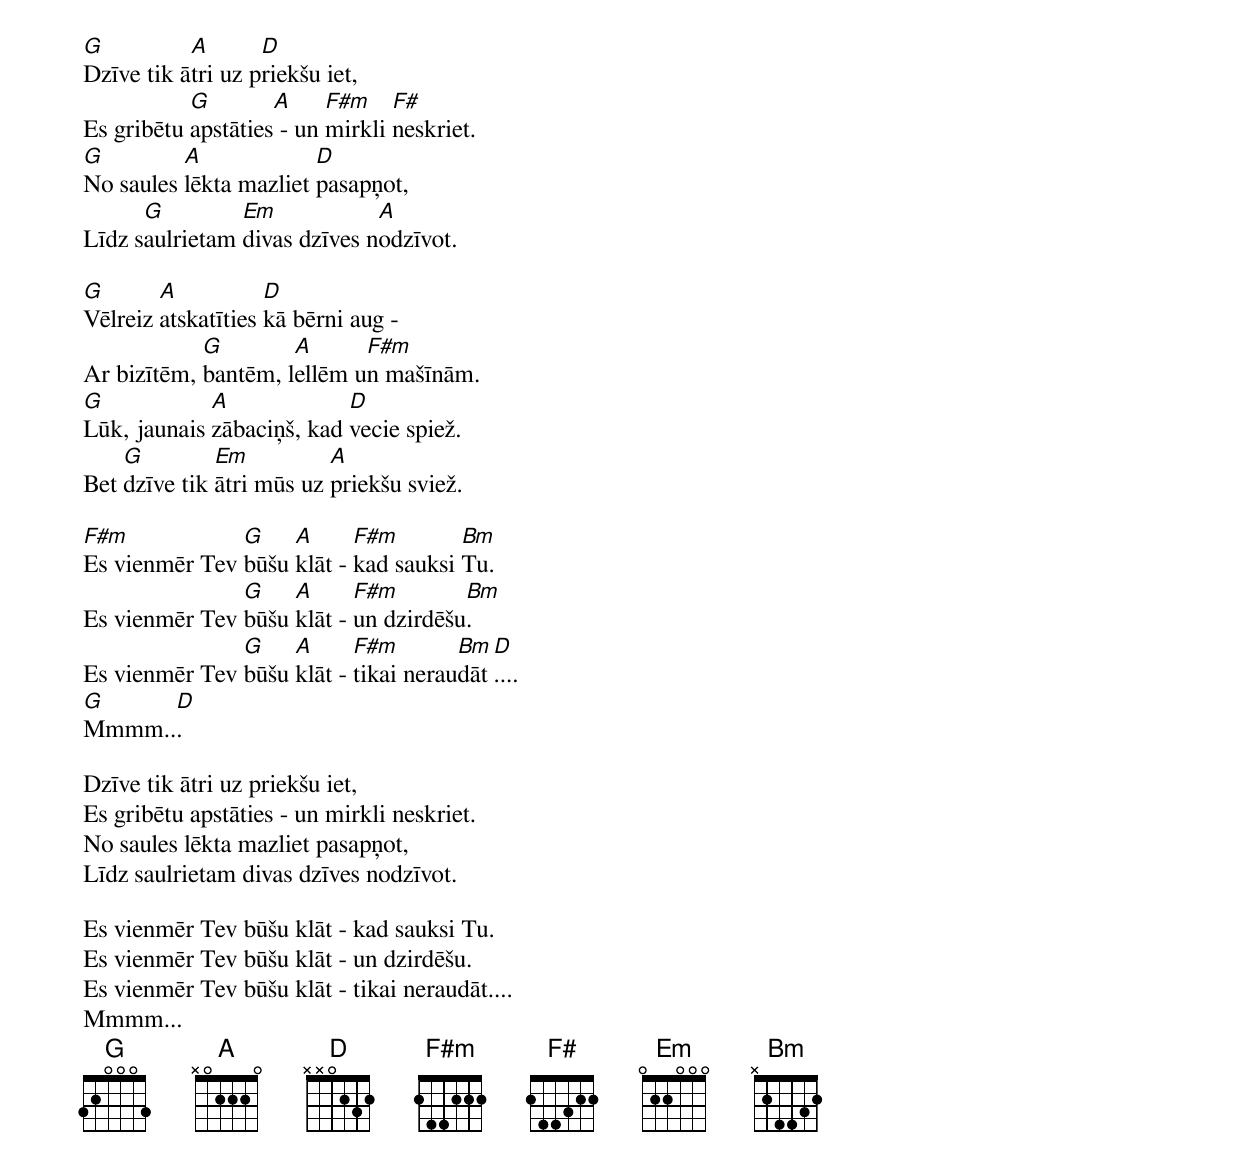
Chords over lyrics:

G          A       D
Dzīve tik ātri uz priekšu iet,
           G        A     F#m    F#
Es gribētu apstāties - un mirkli neskriet.
G         A             D
No saules lēkta mazliet pasapņot,
      G         Em            A
Līdz saulrietam divas dzīves nodzīvot.

G       A           D
Vēlreiz atskatīties kā bērni aug -
            G        A      F#m
Ar bizītēm, bantēm, lellēm un mašīnām.
G            A             D
Lūk, jaunais zābaciņš, kad vecie spiež.
    G         Em          A
Bet dzīve tik ātri mūs uz priekšu sviež.

F#m            G    A      F#m        Bm
Es vienmēr Tev būšu klāt - kad sauksi Tu.
               G    A      F#m        Bm
Es vienmēr Tev būšu klāt - un dzirdēšu.
               G    A      F#m        Bm D
Es vienmēr Tev būšu klāt - tikai neraudāt....
G     D
Mmmm...

Dzīve tik ātri uz priekšu iet,
Es gribētu apstāties - un mirkli neskriet.
No saules lēkta mazliet pasapņot,
Līdz saulrietam divas dzīves nodzīvot.

Es vienmēr Tev būšu klāt - kad sauksi Tu.
Es vienmēr Tev būšu klāt - un dzirdēšu.
Es vienmēr Tev būšu klāt - tikai neraudāt....
Mmmm...
